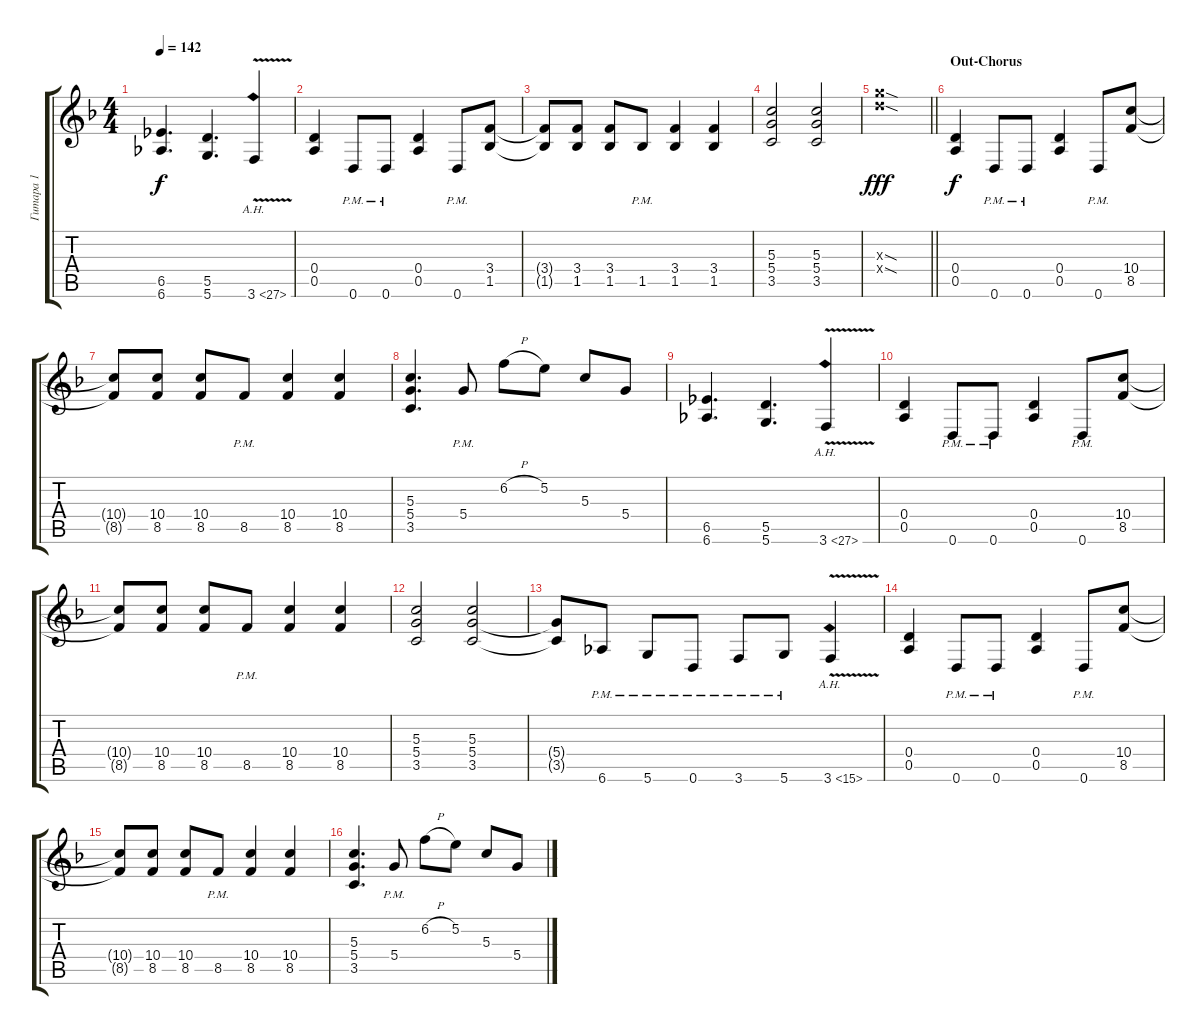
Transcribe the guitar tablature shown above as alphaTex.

\track ("Гитара 1" "Гитара 1") {instrument distortionguitar}
\staff {score tabs}
\tuning (E4 B3 G3 D3 A2 D2) {hide}
\ts (4 4)
\tempo 142
\clef g2
\ks dminor
(6.5 6.6).4{d dy f} (5.5 5.6).4{d} 3.6{ah 24 v}.4 |
(0.4 0.5).4 0.6{pm}.8 0.6{pm}.8 (0.4 0.5).4 0.6{pm}.8 (3.4 1.5).8 |
(3.4{t} 1.5{t}).8 (3.4 1.5).8 (3.4 1.5).8 1.5{pm}.8 (3.4 1.5).4 (3.4 1.5).4 |
(5.3 5.4 3.5).2 (5.3 5.4 3.5).2 |
\barLineRight lightlight
(12.3{sod x} 12.4{sod x}).1{dy fff} |
\section ("" "Out-Chorus")
(0.4 0.5).4{dy f} 0.6{pm}.8 0.6{pm}.8 (0.4 0.5).4 0.6{pm}.8 (10.4 8.5).8 |
(10.4{t} 8.5{t}).8 (10.4 8.5).8 (10.4 8.5).8 8.5{pm}.8 (10.4 8.5).4 (10.4 8.5).4 |
(5.3 5.4 3.5).4{d} 5.4{pm}.8 6.2{h}.8 5.2.8 5.3.8 5.4.8 |
(6.5 6.6).4{d} (5.5 5.6).4{d} 3.6{ah 24 v}.4 |
(0.4 0.5).4 0.6{pm}.8 0.6{pm}.8 (0.4 0.5).4 0.6{pm}.8 (10.4 8.5).8 |
(10.4{t} 8.5{t}).8 (10.4 8.5).8 (10.4 8.5).8 8.5{pm}.8 (10.4 8.5).4 (10.4 8.5).4 |
(5.3 5.4 3.5).2 (5.3 5.4 3.5).2 |
(5.4{t} 3.5{t}).8 6.6{pm}.8 5.6{pm}.8 0.6{pm}.8 3.6{pm}.8 5.6{pm}.8 3.6{ah 12 v}.4 |
(0.4 0.5).4 0.6{pm}.8 0.6{pm}.8 (0.4 0.5).4 0.6{pm}.8 (10.4 8.5).8 |
(10.4{t} 8.5{t}).8 (10.4 8.5).8 (10.4 8.5).8 8.5{pm}.8 (10.4 8.5).4 (10.4 8.5).4 |
(5.3 5.4 3.5).4{d} 5.4{pm}.8 6.2{h}.8 5.2.8 5.3.8 5.4.8
